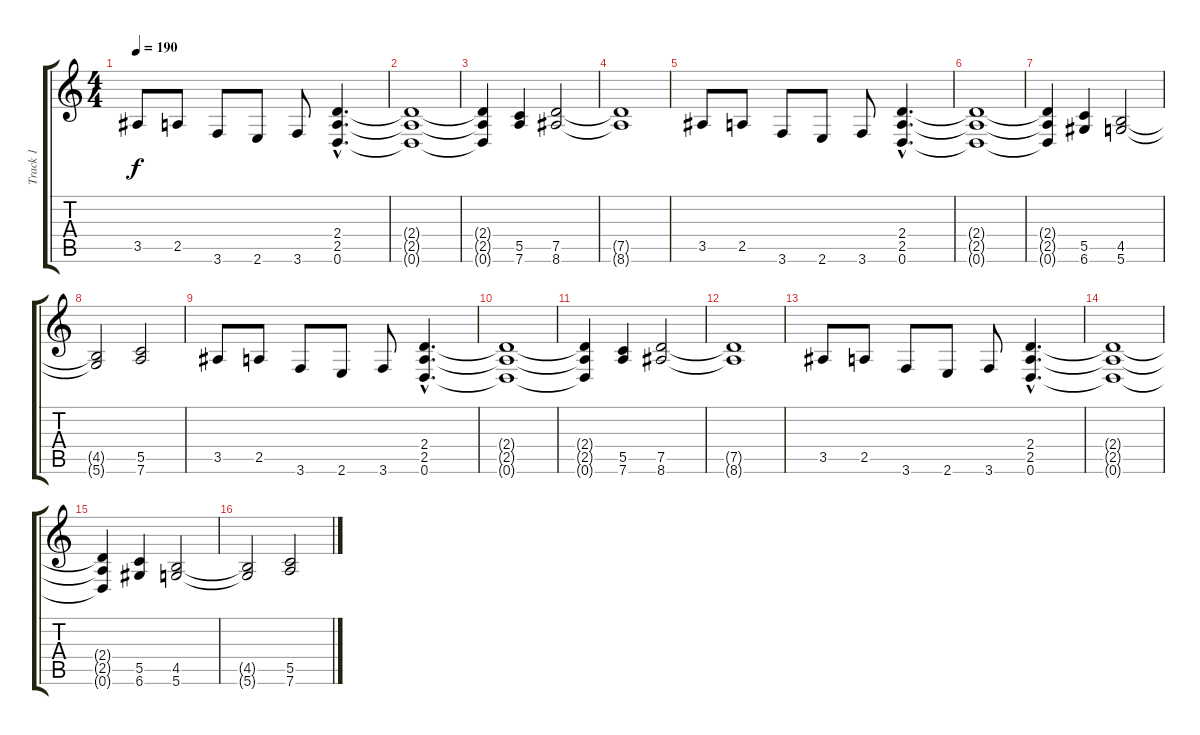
\track ("Track 1" "Track 1") {instrument distortionguitar}
\staff {score tabs}
\tuning (D4 A3 F3 C3 G2 D2) {hide}
\ts (4 4)
\tempo 190
\clef g2
\ks c
3.5.8{dy f} 2.5.8 3.6.8 2.6.8 3.6.8 (2.4{hac} 2.5{hac} 0.6{hac}).4{d} |
(2.4{t} 2.5{t} 0.6{t}).1 |
(2.4{t} 2.5{t} 0.6{t}).4 (5.5 7.6).4 (7.5 8.6).2 |
(7.5{t} 8.6{t}).1 |
3.5.8 2.5.8 3.6.8 2.6.8 3.6.8 (2.4{hac} 2.5{hac} 0.6{hac}).4{d} |
(2.4{t} 2.5{t} 0.6{t}).1 |
(2.4{t} 2.5{t} 0.6{t}).4 (5.5 6.6).4 (4.5 5.6).2 |
(4.5{t} 5.6{t}).2 (5.5 7.6).2 |
3.5.8 2.5.8 3.6.8 2.6.8 3.6.8 (2.4{hac} 2.5{hac} 0.6{hac}).4{d} |
(2.4{t} 2.5{t} 0.6{t}).1 |
(2.4{t} 2.5{t} 0.6{t}).4 (5.5 7.6).4 (7.5 8.6).2 |
(7.5{t} 8.6{t}).1 |
3.5.8 2.5.8 3.6.8 2.6.8 3.6.8 (2.4{hac} 2.5{hac} 0.6{hac}).4{d} |
(2.4{t} 2.5{t} 0.6{t}).1 |
(2.4{t} 2.5{t} 0.6{t}).4 (5.5 6.6).4 (4.5 5.6).2 |
(4.5{t} 5.6{t}).2 (5.5 7.6).2
